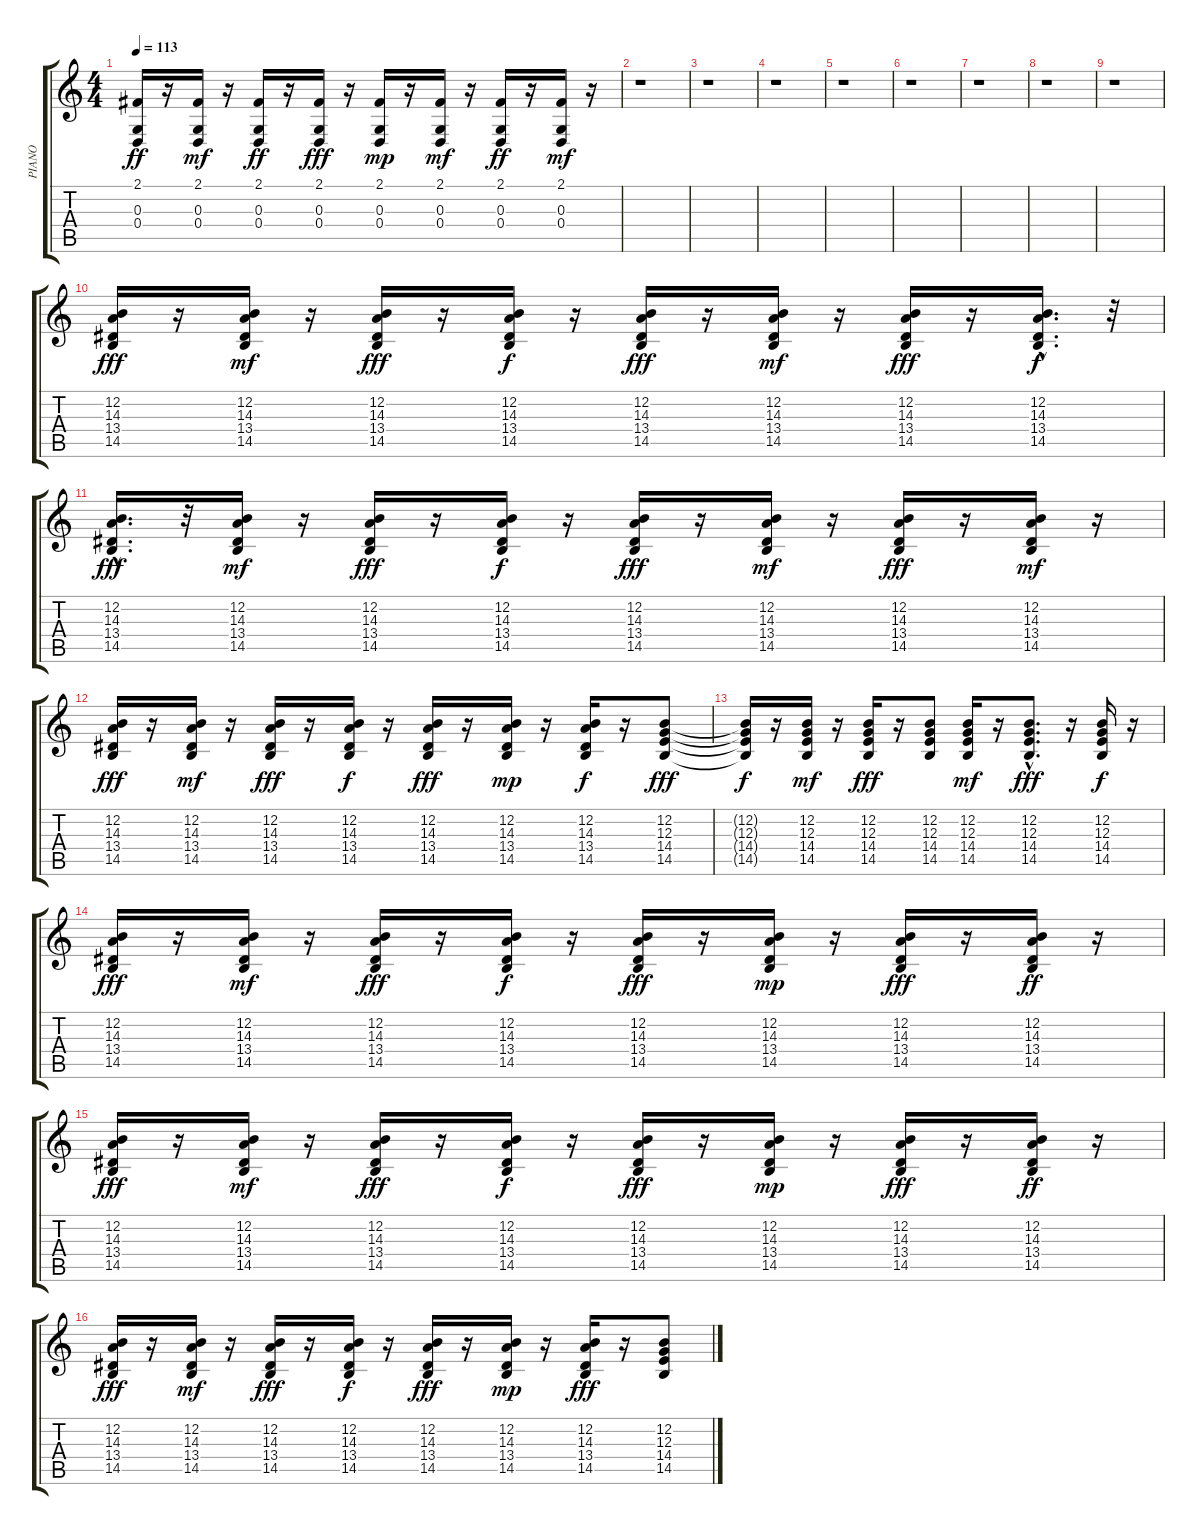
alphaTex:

\track ("PIANO" "PIANO") {instrument acousticgrandpiano}
\staff {score tabs}
\tuning (E4 B3 G3 D3 A2 E2) {hide}
\ts (4 4)
\tempo 113
\clef g2
\ks c
(2.1 0.3 0.4).16{dy ff} r.16 (2.1 0.3 0.4).16{dy mf} r.16 (2.1 0.3 0.4).16{dy ff} r.16 (2.1 0.3 0.4).16{dy fff} r.16 (2.1 0.3 0.4).16{dy mp} r.16 (2.1 0.3 0.4).16{dy mf} r.16 (2.1 0.3 0.4).16{dy ff} r.16 (2.1 0.3 0.4).16{dy mf} r.16 |
r.1 |
r.1 |
r.1 |
r.1 |
r.1 |
r.1 |
r.1 |
r.1 |
(12.2 14.3 13.4 14.5).16{dy fff} r.16 (12.2 14.3 13.4 14.5).16{dy mf} r.16 (12.2 14.3 13.4 14.5).16{dy fff} r.16 (12.2 14.3 13.4 14.5).16{dy f} r.16 (12.2 14.3 13.4 14.5).16{dy fff} r.16 (12.2 14.3 13.4 14.5).16{dy mf} r.16 (12.2 14.3 13.4 14.5).16{dy fff} r.16 (12.2 14.3 13.4{hac} 14.5{hac}).16{d dy f} r.32 |
(12.2{hac} 14.3{hac} 13.4 14.5).16{d dy fff} r.32 (12.2 14.3 13.4 14.5).16{dy mf} r.16 (12.2 14.3 13.4 14.5).16{dy fff} r.16 (12.2 14.3 13.4 14.5).16{dy f} r.16 (12.2 14.3 13.4 14.5).16{dy fff} r.16 (12.2 14.3 13.4 14.5).16{dy mf} r.16 (12.2 14.3 13.4 14.5).16{dy fff} r.16 (12.2 14.3 13.4 14.5).16{dy mf} r.16 |
(12.2 14.3 13.4 14.5).16{dy fff} r.16 (12.2 14.3 13.4 14.5).16{dy mf} r.16 (12.2 14.3 13.4 14.5).16{dy fff} r.16 (12.2 14.3 13.4 14.5).16{dy f} r.16 (12.2 14.3 13.4 14.5).16{dy fff} r.16 (12.2 14.3 13.4 14.5).16{dy mp} r.16 (12.2 14.3 13.4 14.5).16{dy f} r.16 (12.2 12.3 14.4 14.5).8{dy fff} |
(12.2{t} 12.3{t} 14.4{t} 14.5{t}).16{dy f} r.16 (12.2 12.3 14.4 14.5).16{dy mf} r.16 (12.2 12.3 14.4 14.5).16{dy fff} r.16 (12.2 12.3 14.4 14.5).8 (12.2 12.3 14.4 14.5).16{dy mf} r.16 (12.2 12.3{hac} 14.4{hac} 14.5{hac}).8{d dy fff} r.16 (12.2 12.3 14.4 14.5).16{dy f} r.16 |
(12.2 14.3 13.4 14.5).16{dy fff} r.16 (12.2 14.3 13.4 14.5).16{dy mf} r.16 (12.2 14.3 13.4 14.5).16{dy fff} r.16 (12.2 14.3 13.4 14.5).16{dy f} r.16 (12.2 14.3 13.4 14.5).16{dy fff} r.16 (12.2 14.3 13.4 14.5).16{dy mp} r.16 (12.2 14.3 13.4 14.5).16{dy fff} r.16 (12.2 14.3 13.4 14.5).16{dy ff} r.16 |
(12.2 14.3 13.4 14.5).16{dy fff} r.16 (12.2 14.3 13.4 14.5).16{dy mf} r.16 (12.2 14.3 13.4 14.5).16{dy fff} r.16 (12.2 14.3 13.4 14.5).16{dy f} r.16 (12.2 14.3 13.4 14.5).16{dy fff} r.16 (12.2 14.3 13.4 14.5).16{dy mp} r.16 (12.2 14.3 13.4 14.5).16{dy fff} r.16 (12.2 14.3 13.4 14.5).16{dy ff} r.16 |
(12.2 14.3 13.4 14.5).16{dy fff} r.16 (12.2 14.3 13.4 14.5).16{dy mf} r.16 (12.2 14.3 13.4 14.5).16{dy fff} r.16 (12.2 14.3 13.4 14.5).16{dy f} r.16 (12.2 14.3 13.4 14.5).16{dy fff} r.16 (12.2 14.3 13.4 14.5).16{dy mp} r.16 (12.2 14.3 13.4 14.5).16{dy fff} r.16 (12.2 12.3 14.4 14.5).8
